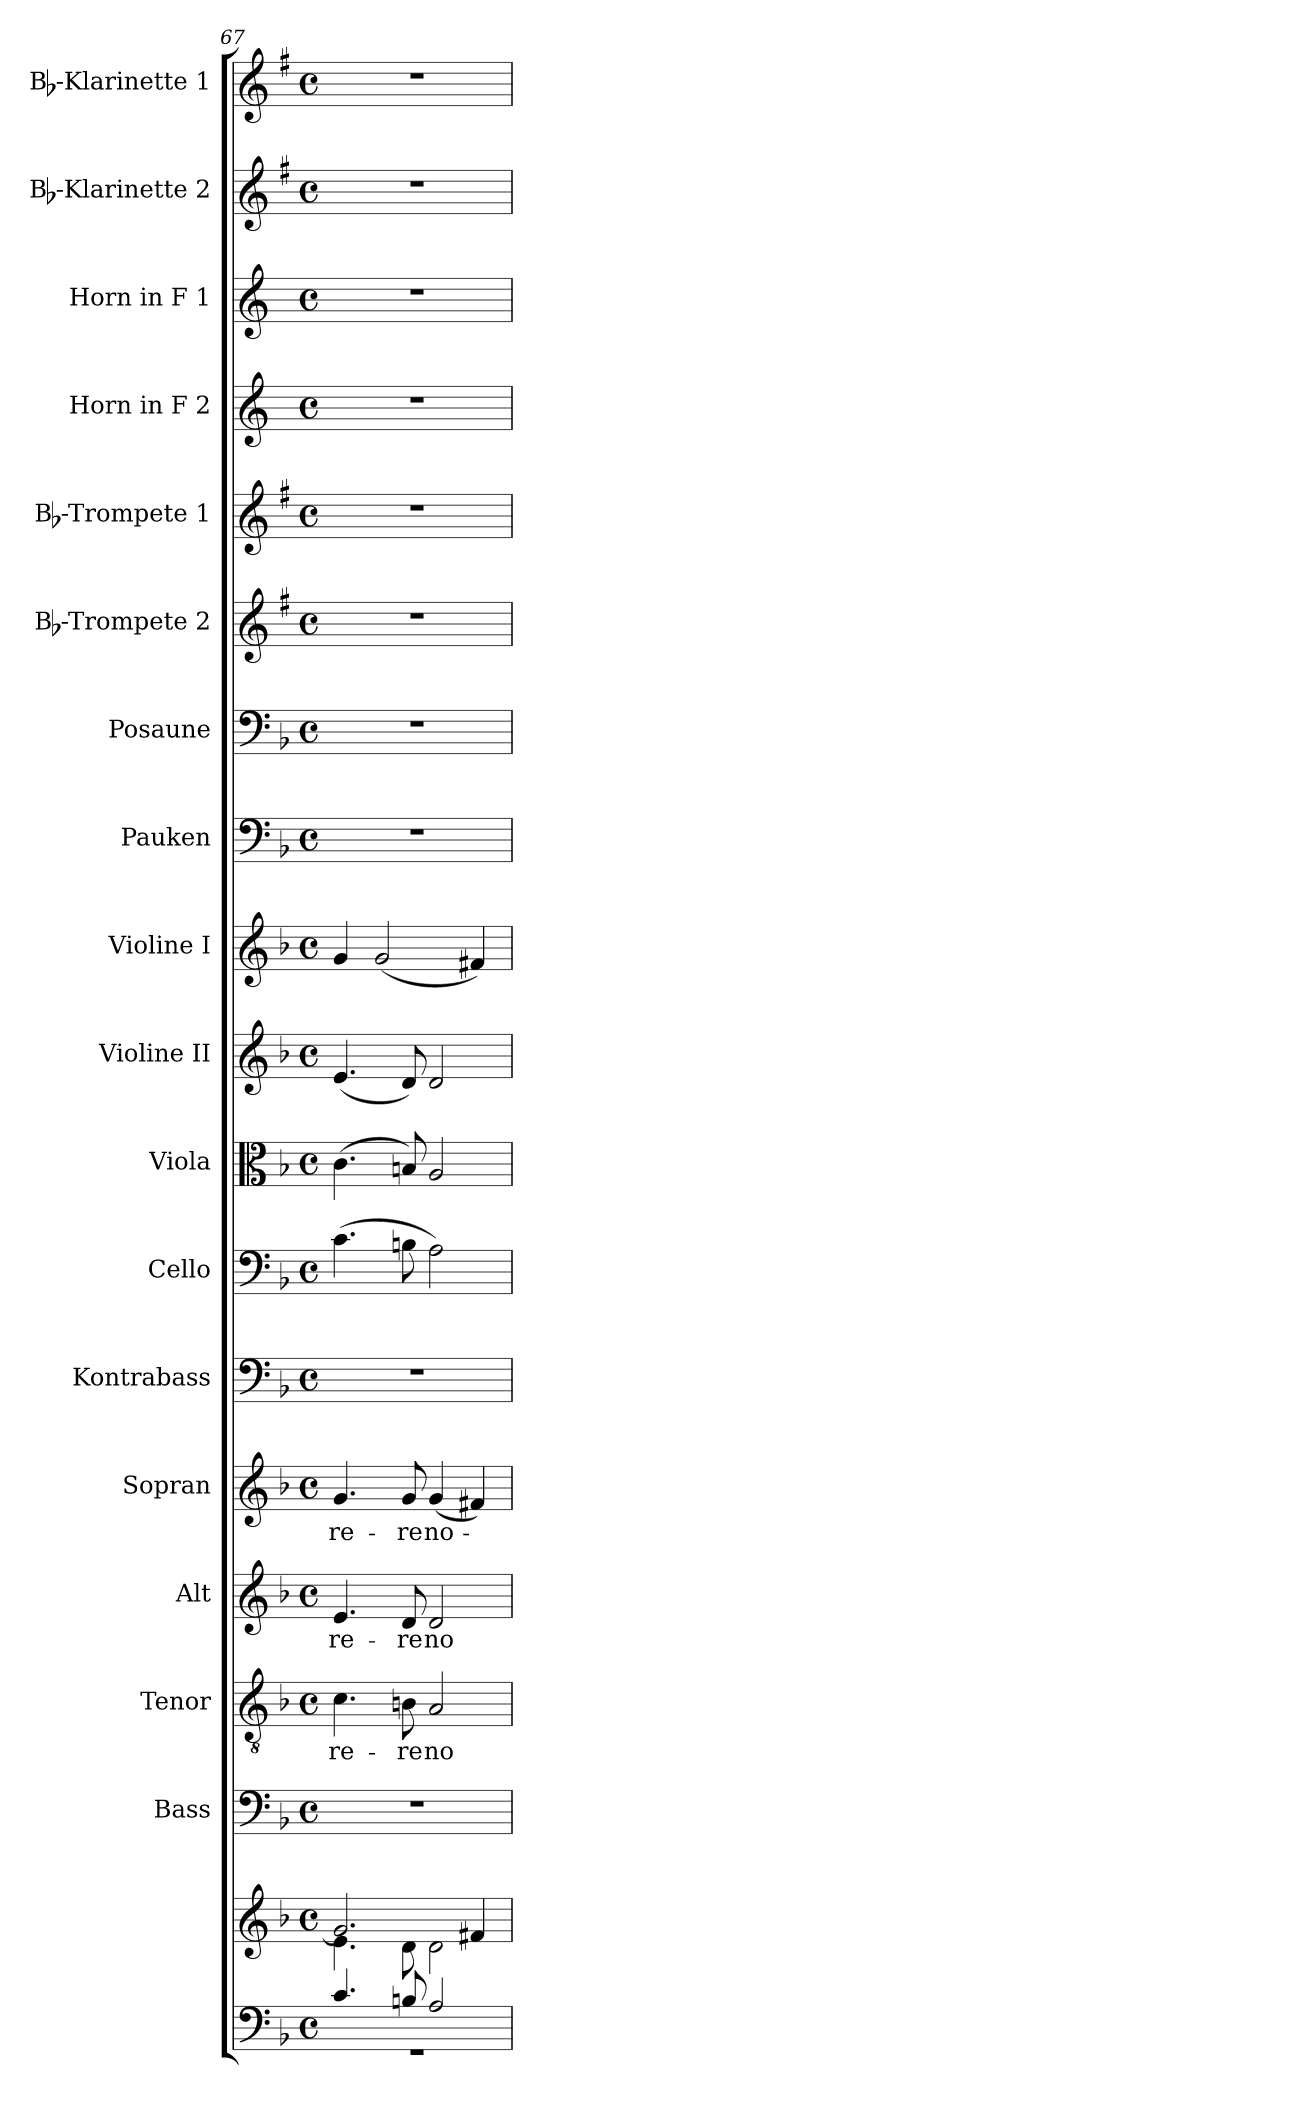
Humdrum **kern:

**kern	**kern	**kern	**kern	**text	**kern	**text	**kern	**text	**kern	**kern	**kern	**kern	**kern	**kern	**kern	**kern	**kern	**kern	**kern	**kern	**kern
*part18	*part18	*part17	*part16	*part16	*part15	*part15	*part14	*part14	*part13	*part12	*part11	*part10	*part9	*part8	*part7	*part6	*part5	*part4	*part3	*part2	*part1
*staff19	*staff18	*staff17	*staff16	*staff16	*staff15	*staff15	*staff14	*staff14	*staff13	*staff12	*staff11	*staff10	*staff9	*staff8	*staff7	*staff6	*staff5	*staff4	*staff3	*staff2	*staff1
*	*	*I"Bass	*I"Tenor	*	*I"Alt	*	*I"Sopran	*	*I"Kontrabass	*I"Cello	*I"Viola	*I"Violine II	*I"Violine I	*I"Pauken	*I"Posaune	*I"Bb-Trompete 2	*I"Bb-Trompete 1	*I"Horn in F 2	*I"Horn in F 1	*I"Bb-Klarinette 2	*I"Bb-Klarinette 1
*	*	*I'B.	*I'T.	*	*I'A.	*	*I'S.	*	*I'Kb.	*	*I'Vla.	*I'Vl. II	*I'Vl. I	*I'Pk.	*I'Pos.	*I'Bb Trp. 2	*I'Bb Trp. 1	*	*	*I'Bb Kl. 2	*I'Bb Kl. 1
*clefF4	*clefG2	*clefF4	*clefGv2	*	*clefG2	*	*clefG2	*	*clefF4	*clefF4	*clefC3	*clefG2	*clefG2	*clefF4	*clefF4	*clefG2	*clefG2	*clefG2	*clefG2	*clefG2	*clefG2
*	*	*	*	*	*	*	*	*	*ITrd7c12	*	*	*	*	*	*	*ITrd1c2	*ITrd1c2	*ITrd4c7	*ITrd4c7	*ITrd1c2	*ITrd1c2
*k[b-]	*k[b-]	*k[b-]	*k[b-]	*	*k[b-]	*	*k[b-]	*	*k[b-]	*k[b-]	*k[b-]	*k[b-]	*k[b-]	*k[b-]	*k[b-]	*k[b-]	*k[b-]	*k[b-]	*k[b-]	*k[b-]	*k[b-]
*F:	*F:	*F:	*F:	*	*F:	*	*F:	*	*F:	*F:	*F:	*F:	*F:	*F:	*F:	*F:	*F:	*F:	*F:	*F:	*F:
*M4/4	*M4/4	*M4/4	*M4/4	*	*M4/4	*	*M4/4	*	*M4/4	*M4/4	*M4/4	*M4/4	*M4/4	*M4/4	*M4/4	*M4/4	*M4/4	*M4/4	*M4/4	*M4/4	*M4/4
*met(c)	*met(c)	*met(c)	*met(c)	*	*met(c)	*	*met(c)	*	*met(c)	*met(c)	*met(c)	*met(c)	*met(c)	*met(c)	*met(c)	*met(c)	*met(c)	*met(c)	*met(c)	*met(c)	*met(c)
=67	=67	=67	=67	=67	=67	=67	=67	=67	=67	=67	=67	=67	=67	=67	=67	=67	=67	=67	=67	=67	=67
*^	*^	*	*	*	*	*	*	*	*	*	*	*	*	*	*	*	*	*	*	*	*
!	!	!	!	!	!	!LO:LY:b	!	!LO:LY:b	!	!LO:LY:b	!	!	!	!	!	!	!	!	!	!	!	!	!
4.c/	1rGG	2.g/]	4.e\	1r	4.c\	-re-	4.e/	-re-	4.g/	-re-	1r	(>4.c\	(>4.c\	(<4.e/	4g/	1r	1r	1r	1r	1r	1r	1r	1r
.	.	.	.	.	.	.	.	.	.	.	.	.	.	.	(<2g/	.	.	.	.	.	.	.	.
!	!	!	!	!	!	!LO:LY:b	!	!LO:LY:b	!	!LO:LY:b	!	!	!	!	!	!	!	!	!	!	!	!	!
8Bn/	.	.	8d\	.	8Bn\	-re	8d/	-re	8g/	-re	.	8Bn\	8Bn/)	8d/)	.	.	.	.	.	.	.	.	.
!	!	!	!	!	!	!LO:LY:b	!	!LO:LY:b	!	!LO:LY:b	!	!	!	!	!	!	!	!	!	!	!	!	!
2A/	.	.	2d\	.	2A/	no-	2d/	no-	(<4g/	no-	.	2A\)	2A/	2d/	.	.	.	.	.	.	.	.	.
.	.	4f#X/	.	.	.	.	.	.	4f#X/)	.	.	.	.	.	4f#X/)	.	.	.	.	.	.	.	.
*v	*v	*	*	*	*	*	*	*	*	*	*	*	*	*	*	*	*	*	*	*	*	*	*
*	*v	*v	*	*	*	*	*	*	*	*	*	*	*	*	*	*	*	*	*	*	*	*
=	=	=	=	=	=	=	=	=	=	=	=	=	=	=	=	=	=	=	=	=	=
*-	*-	*-	*-	*-	*-	*-	*-	*-	*-	*-	*-	*-	*-	*-	*-	*-	*-	*-	*-	*-	*-
